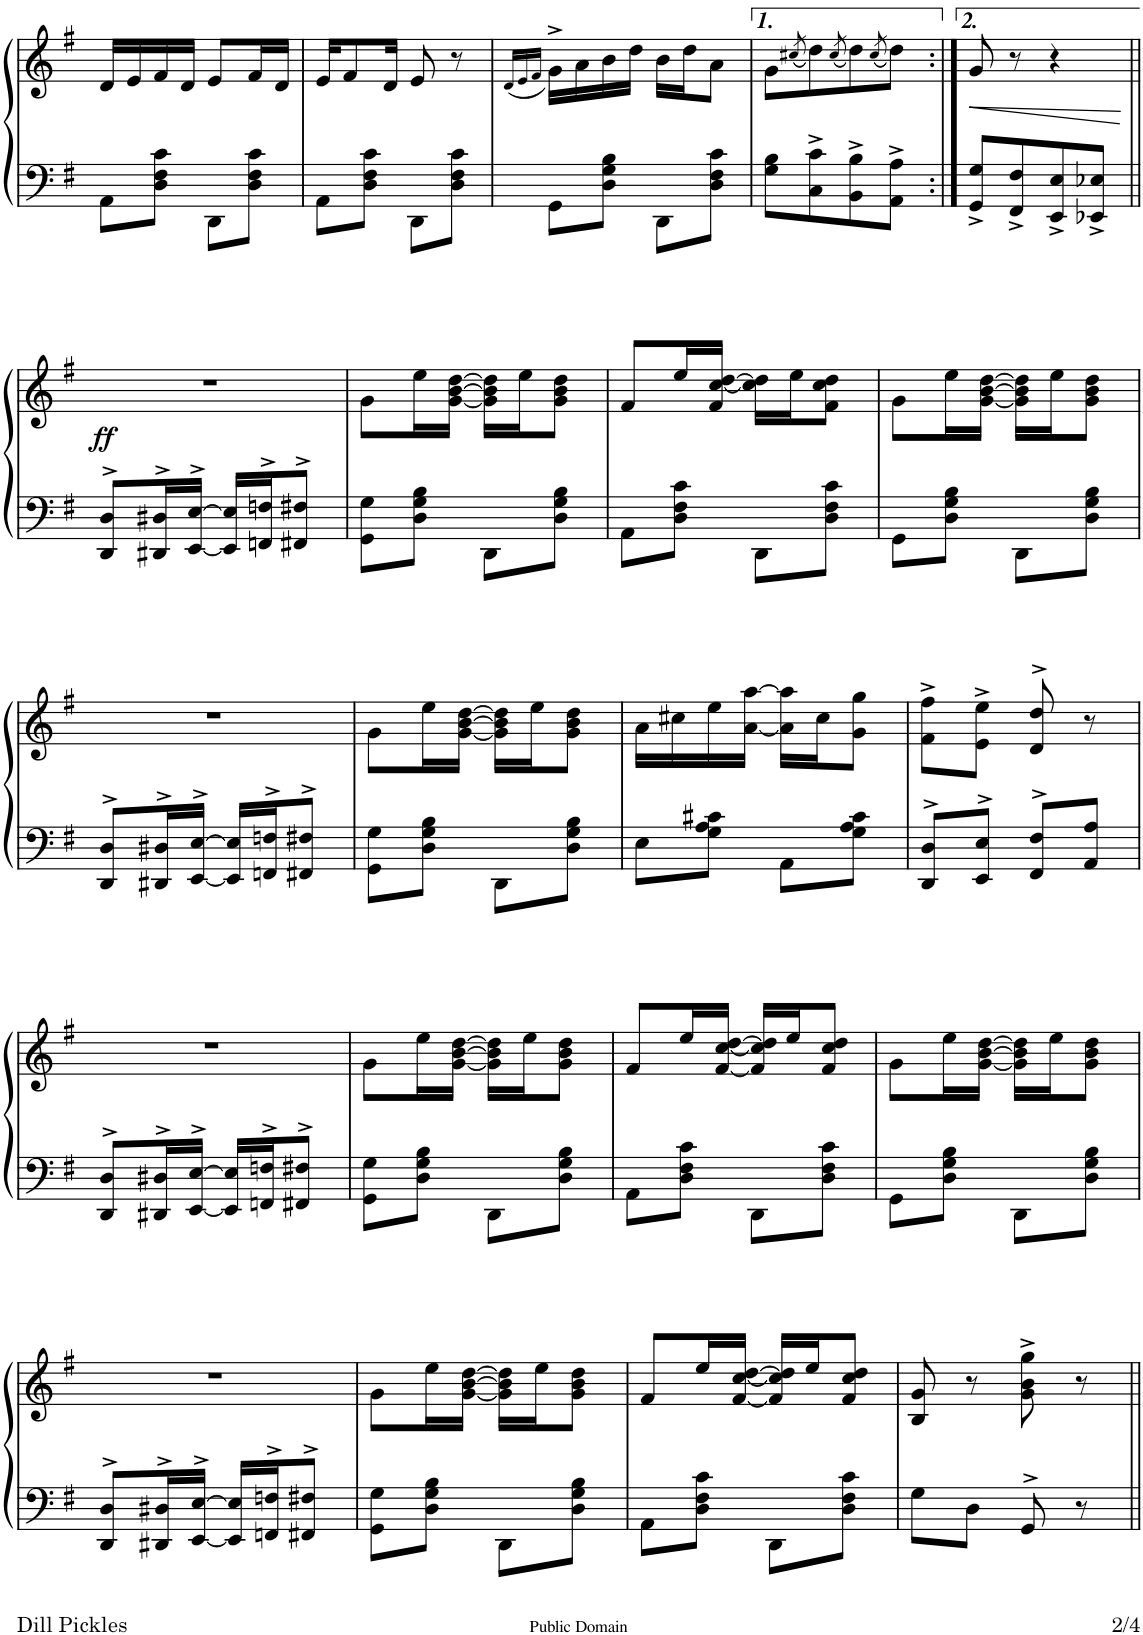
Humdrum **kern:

**kern	**kern	**dynam
*part1	*part1	*part1
*staff2	*staff1	*staff1/2
*I"Piano	*	*
*I'Pno	*	*
!!LO:PB:g=z
*clefF4	*clefG2	*
*k[f#]	*k[f#]	*
*M2/4	*M2/4	*
=17	=17	=17
8AA\L	16d/LL	.
.	16e/	.
8D\ 8F#\ 8c\J	16f#/	.
.	16d/JJ	.
8DD\L	8e/L	.
8D\ 8F#\ 8c\J	16f#/L	.
.	16d/JJ	.
=18	=18	=18
8AA\L	16e/KL	.
.	8f#/	.
8D\ 8F#\ 8c\J	.	.
.	16d/Jk	.
8DD\L	8e/	.
8D\ 8F#\ 8c\J	8r	.
=19	=19	=19
.	(16qd/LL	.
.	16qe/	.
.	16qf#/JJ	.
8GG\L	16g^>\LL)	.
.	16a\	.
8D\ 8G\ 8B\J	16b\	.
.	16dd\JJ	.
8DD\L	16b\LL	.
.	16dd\J	.
8D\ 8F#\ 8c\J	8a\J	.
=20	=20	=20
8G\ 8B\L	8g\L	.
.	(8qcc#X/	.
8C\^> 8c\^>	8dd\)	.
.	(8qcc#/	.
8BB\^> 8B\^>	8dd\)	.
.	(8qcc#/	.
8AA\^> 8A\^>J	8dd\J)	.
=21:|!	=21:|!	=21:|!
!	!	!LO:HP:b
8GG/^< 8G/^<L	8g/	<
8FF#/^< 8F#/^<	8r	.
8EE/^< 8E/^<	4r	.
8EE-X/^< 8E-X/^<J	.	.
.	.	[
!!LO:LB:g=z
=22||	=22||	=22||
!	!	!LO:DY:b
8DD/^> 8D/^>L	2r	ff
16DD#X/^> 16D#X/^>L	.	.
[16EE/^> [>16E/^>JJ	.	.
16EE/] 16E/]LL	.	.
16FFn/^> 16Fn/^>J	.	.
8FF#X/^> 8F#X/^>J	.	.
=23	=23	=23
8GG\ 8G\L	8g\L	.
8D\ 8G\ 8B\J	16ee\L	.
.	[<16g\ [16b\ [16dd\JJ	.
8DD\L	16g\] 16b\] 16dd\]LL	.
.	16ee\J	.
8D\ 8G\ 8B\J	8g\ 8b\ 8dd\J	.
=24	=24	=24
8AA\L	8f#/L	.
8D\ 8F#\ 8c\J	16ee/L	.
.	16f#/ [16cc/ [>16dd/JJ	.
8DD\L	16cc\] 16dd\]LL	.
.	16ee\J	.
8D\ 8F#\ 8c\J	8f#\ 8cc\ 8dd\J	.
=25	=25	=25
8GG\L	8g\L	.
8D\ 8G\ 8B\J	16ee\L	.
.	[<16g\ [16b\ [16dd\JJ	.
8DD\L	16g\] 16b\] 16dd\]LL	.
.	16ee\J	.
8D\ 8G\ 8B\J	8g\ 8b\ 8dd\J	.
!!LO:LB:g=z
=26	=26	=26
8DD/^> 8D/^>L	2r	.
16DD#X/^> 16D#X/^>L	.	.
[16EE/^> [>16E/^>JJ	.	.
16EE/] 16E/]LL	.	.
16FFn/^> 16Fn/^>J	.	.
8FF#X/^> 8F#X/^>J	.	.
=27	=27	=27
8GG\ 8G\L	8g\L	.
8D\ 8G\ 8B\J	16ee\L	.
.	[<16g\ [16b\ [16dd\JJ	.
8DD\L	16g\] 16b\] 16dd\]LL	.
.	16ee\J	.
8D\ 8G\ 8B\J	8g\ 8b\ 8dd\J	.
=28	=28	=28
8E\L	16a\LL	.
.	16cc#X\	.
8G\ 8A\ 8c#X\J	16ee\	.
.	[<16a\ [16aa\JJ	.
8AA\L	16a\] 16aa\]LL	.
.	16cc#\J	.
8G\ 8A\ 8c#\J	8g\ 8gg\J	.
=29	=29	=29
8DD/^> 8D/^>L	8f#\^> 8ff#\^>L	.
8EE/^> 8E/^>J	8e\^> 8ee\^>J	.
8FF#/^> 8F#/^>L	8d/^> 8dd/^>	.
8AA/ 8A/J	8r	.
!!LO:LB:g=z
=30	=30	=30
8DD/^> 8D/^>L	2r	.
16DD#X/^> 16D#X/^>L	.	.
[16EE/^> [>16E/^>JJ	.	.
16EE/] 16E/]LL	.	.
16FFn/^> 16Fn/^>J	.	.
8FF#X/^> 8F#X/^>J	.	.
=31	=31	=31
8GG\ 8G\L	8g\L	.
8D\ 8G\ 8B\J	16ee\L	.
.	[<16g\ [16b\ [16dd\JJ	.
8DD\L	16g\] 16b\] 16dd\]LL	.
.	16ee\J	.
8D\ 8G\ 8B\J	8g\ 8b\ 8dd\J	.
=32	=32	=32
8AA\L	8f#/L	.
8D\ 8F#\ 8c\J	16ee/L	.
.	[16f#/ [16cc/ [>16dd/JJ	.
8DD\L	16f#/] 16cc/] 16dd/]LL	.
.	16ee/J	.
8D\ 8F#\ 8c\J	8f#/ 8cc/ 8dd/J	.
=33	=33	=33
8GG\L	8g\L	.
8D\ 8G\ 8B\J	16ee\L	.
.	[<16g\ [16b\ [16dd\JJ	.
8DD\L	16g\] 16b\] 16dd\]LL	.
.	16ee\J	.
8D\ 8G\ 8B\J	8g\ 8b\ 8dd\J	.
!!LO:LB:g=z
=34	=34	=34
8DD/^> 8D/^>L	2r	.
16DD#X/^> 16D#X/^>L	.	.
[16EE/^> [>16E/^>JJ	.	.
16EE/] 16E/]LL	.	.
16FFn/^> 16Fn/^>J	.	.
8FF#X/^> 8F#X/^>J	.	.
=35	=35	=35
8GG\ 8G\L	8g\L	.
8D\ 8G\ 8B\J	16ee\L	.
.	[<16g\ [16b\ [16dd\JJ	.
8DD\L	16g\] 16b\] 16dd\]LL	.
.	16ee\J	.
8D\ 8G\ 8B\J	8g\ 8b\ 8dd\J	.
=36	=36	=36
8AA\L	8f#/L	.
8D\ 8F#\ 8c\J	16ee/L	.
.	[16f#/ [16cc/ [>16dd/JJ	.
8DD\L	16f#/] 16cc/] 16dd/]LL	.
.	16ee/J	.
8D\ 8F#\ 8c\J	8f#/ 8cc/ 8dd/J	.
=37	=37	=37
8G\L	8B/ 8g/	.
8D\J	8r	.
8GG^>/	8g\^> 8b\^> 8gg\^>	.
8r	8r	.
=||	=||	=||
*-	*-	*-
